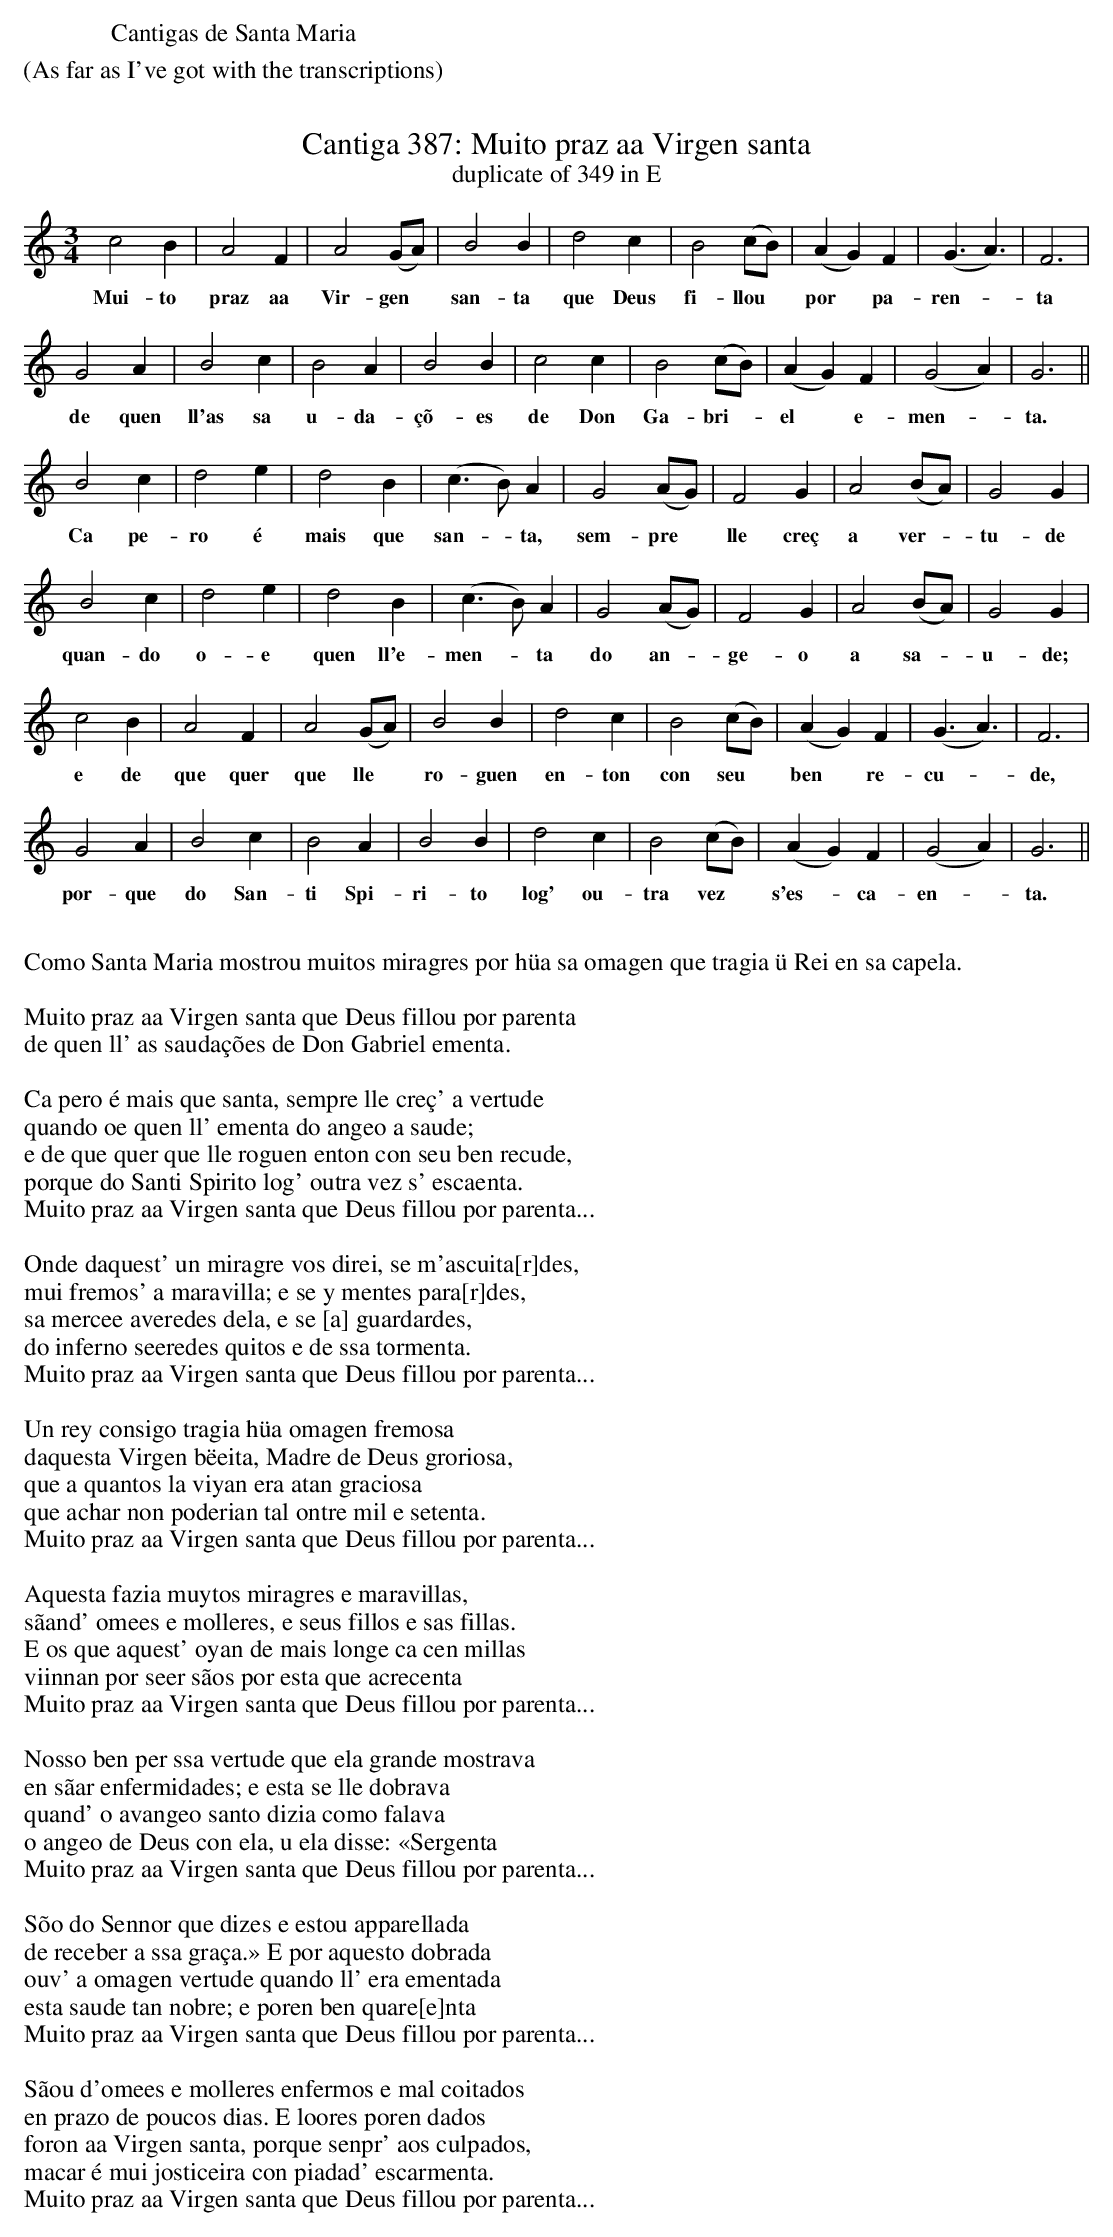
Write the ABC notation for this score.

X:1
T: Cantiga 387: Muito praz aa Virgen santa
M: 3/4
L: 1/4
Q: 1/4=200
K: G Mixolydian
V:1
   c2  B| A2   F| A2 (G/A/)|B2  B| d2  c  |B2 (c/B/)|(AG)  F|(G3/2A3/2)|F3 |
w:Mui-to praz aa Vir- gen* san-ta que Deus fi- llou* por* pa- ren-*     ta
  G2   A |  B2   c|B2 A|B2 B |c2  c |B2 (c/B/)|(AG) F|(G2A)|G3||
w:de quen ll'as sa u-da-çõ-es de Don Ga- bri-*  el* e- men-*ta.
  B2  c|d2 e| d2   B|(c>B)  A | G2 (A/G/)|F2  G  |A2 (B/A/)|G2  G |
w:Ca pe-ro é mais que san-*ta, sem- pre* lle creç a   ver-* tu-de
   B2   c|d2 e| d2   B |(c>B)  A|G2 (A/G/)|F2 G|A2 (B/A/)|G2  G |
w:quan-do o- e quen ll'e-men-*ta do  an-*  ge-o a   sa-*  u- de;
  c2 B| A2  F  | A2 (G/A/)|B2  B |d2  c | B2 (c/B/)|(AG)   F|(G3/2A3/2)|F3 |
w:e de que quer que  lle* ro-guen en-ton con  seu*   ben* re- cu-*      de,
   G2  A |B2  c |B2  A |B2  B| d2  c | B2 (c/B/)|(AG)  F|(G2A)|G3 ||
w:por-que do San-ti Spi-ri-to log' ou-tra  vez*  s'es-*ca-en-* ta.
%%newpage
W:Como Santa Maria mostrou muitos miragres por hüa sa omagen que tragia ü Rei en sa capela.
W:
W:Muito praz aa Virgen santa que Deus fillou por parenta	% It well pleases the holy Virgin whom God did.adopt as parent
W:de quen ll' as saudações de Don Gabriel ementa.		% with he.who notes the salutations of Don Gabriel to.her.
W:
W:Ca pero é mais que santa, sempre lle creç' a vertude		% Yet because she.is more than holy, ever to.her increases the virtue
W:quando oe quen ll' ementa do angeo a saude;			% when she.hears one.who notes the greeting of.the angel to.her;
W:e de que quer que lle roguen enton con seu ben recude,	% and of whom she well desires that to.her they.might.pray now with it,
W:porque do Santi Spirito log' outra vez s' escaenta.		% because by.the Holy Spirit soon again she.warms.
W:Muito praz aa Virgen santa que Deus fillou por parenta...
W:
W:Onde daquest' un miragre vos direi, se m'ascuita[r]des,	% Then of.this a miracle to.you I.will.tell, if to.me you.should.listen
W:mui fremos' a maravilla; e se y mentes para[r]des,		% very beautiful the marvel; and if there however you.should.stay,
W:sa mercee averedes dela, e se [a] guardardes,			% her mercy you.will.have of.her, and if you.should.care.for it,
W:do inferno seeredes quitos e de ssa tormenta.			% from hell you.will.be free and from its torment.
W:Muito praz aa Virgen santa que Deus fillou por parenta...
W:
W:Un rey consigo tragia hüa omagen fremosa			% A king with.him was.bringing a beautiful image
W:daquesta Virgen bëeita, Madre de Deus groriosa,		% of.this blessed Virgin, Mother of God glorious,
W:que a quantos la viyan era atan graciosa			% that to whomsoever saw it it.was so graceful
W:que achar non poderian tal ontre mil e setenta.		% that they might not find such among thousand and 70.
W:Muito praz aa Virgen santa que Deus fillou por parenta...
W:
W:Aquesta fazia muytos miragres e maravillas,			% This.one was.performing many miracles and wonders,
W:sãand' omees e molleres, e seus fillos e sas fillas.		% curing men and women, and their sons and their daughters.
W:E os que aquest' oyan de mais longe ca cen millas		% And those who this heard over more far than 100 1000's
W:viinnan por seer sãos por esta que acrecenta			% came for to.be well through she who augments
W:Muito praz aa Virgen santa que Deus fillou por parenta...
W:
W:Nosso ben per ssa vertude que ela grande mostrava		% Our felicity through her virtue that she great showed
W:en sãar enfermidades; e esta se lle dobrava			% in curing infirmities; and this to.her was.doubled
W:quand' o avangeo santo dizia como falava			% when the holy gospel she.recited as spoke
W:o angeo de Deus con ela, u ela disse: «Sergenta		% the angel of God with her, when she did.say: "Servant
W:Muito praz aa Virgen santa que Deus fillou por parenta...
W:
W:Sõo do Sennor que dizes e estou apparellada			% I.am of.the Lord as thou.say and I.am prepared
W:de receber a ssa graça.» E por aquesto dobrada		% for to.receive his own grace." and through this doubled
W:ouv' a omagen vertude quando ll' era ementada			% the image did.obtain virtue when to.her noted
W:esta saude tan nobre; e poren ben quare[e]nta			% this greeting so noble; and yet a good 40
W:Muito praz aa Virgen santa que Deus fillou por parenta...
W:
W:Sãou d'omees e molleres enfermos e mal coitados		% She.did.cure of men and women infirm and ill wretches
W:en prazo de poucos dias. E loores poren dados			% in period of few days.  And praises therfore given
W:foron aa Virgen santa, porque senpr' aos culpados,		% were to.the holy Virgin, because ever to.the guilty,
W:macar é mui josticeira con piadad' escarmenta.		% though she.is very severe, with mercy she.punishes.
W:Muito praz aa Virgen santa que Deus fillou por parenta...
